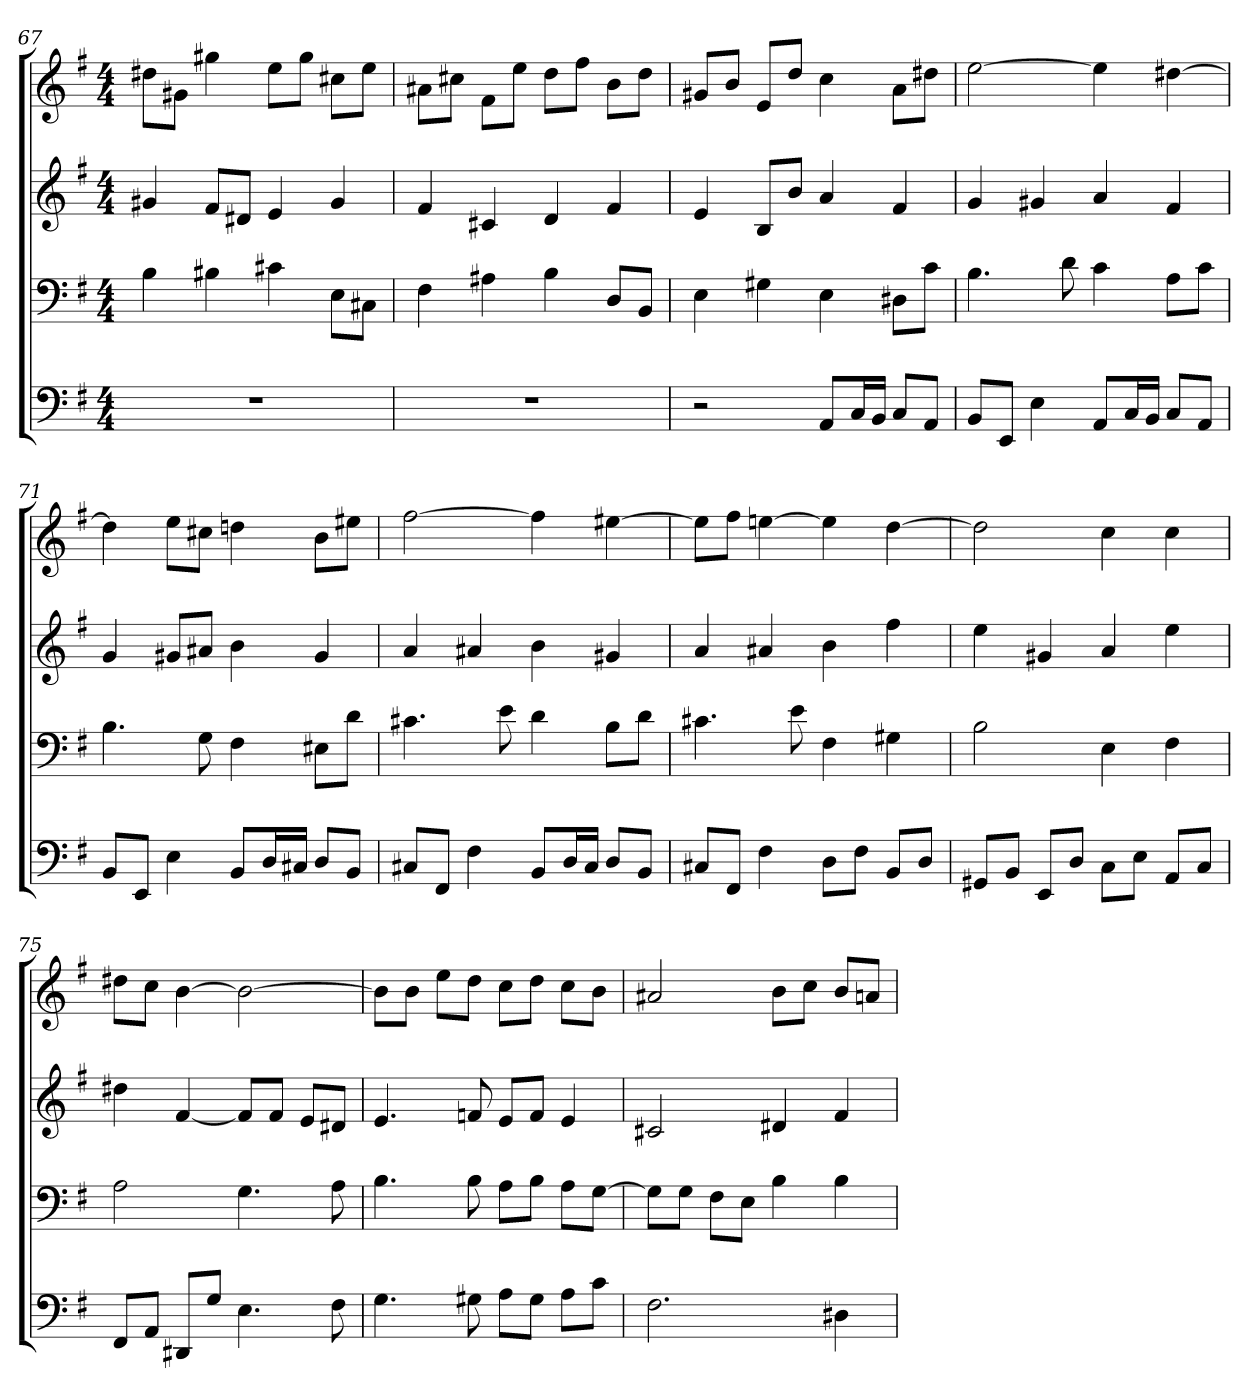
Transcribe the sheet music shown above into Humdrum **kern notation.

**kern	**kern	**kern	**kern
*part4	*part3	*part2	*part1
*staff4	*staff3	*staff2	*staff1
*k[f#]	*k[f#]	*k[f#]	*k[f#]
*M4/4	*M4/4	*M4/4	*M4/4
=67	=67	=67	=67
1r	4B	4g#X	8dd#XL
.	.	.	8g#XJ
.	4B#X	8f#L	4gg#X
.	.	8d#XJ	.
.	4c#X	4e	8eeL
.	.	.	8gg#J
.	8EL	4g#	8cc#XL
.	8C#XJ	.	8eeJ
=68	=68	=68	=68
1r	4F#	4f#	8a#XL
.	.	.	8cc#XJ
.	4A#X	4c#X	8f#L
.	.	.	8eeJ
.	4B	4d	8ddL
.	.	.	8ff#J
.	8DL	4f#	8bL
.	8BBJ	.	8ddJ
=69	=69	=69	=69
2r	4E	4e	8g#XL
.	.	.	8bJ
.	4G#X	8BL	8eL
.	.	8bJ	8ddJ
8AAL	4E	4a	4cc
16CL	.	.	.
16BBJJ	.	.	.
8CL	8D#XL	4f#	8aL
8AAJ	8cJ	.	8dd#XJ
=70	=70	=70	=70
8BBL	4.B	4g	[2ee
8EEJ	.	.	.
4E	.	4g#X	.
.	8d	.	.
8AAL	4c	4a	4ee]
16CL	.	.	.
16BBJJ	.	.	.
8CL	8AL	4f#	[4dd#X
8AAJ	8cJ	.	.
=71	=71	=71	=71
8BBL	4.B	4g	4dd#]
8EEJ	.	.	.
4E	.	8g#XL	8eeL
.	8G	8a#XJ	8cc#XJ
8BBL	4F#	4b	4ddn
16DL	.	.	.
16C#XJJ	.	.	.
8DL	8E#XL	4g#	8bL
8BBJ	8dJ	.	8ee#XJ
=72	=72	=72	=72
8C#XL	4.c#X	4a	[2ff#
8FF#J	.	.	.
4F#	.	4a#X	.
.	8e	.	.
8BBL	4d	4b	4ff#]
16DL	.	.	.
16C#JJ	.	.	.
8DL	8BL	4g#X	[4ee#X
8BBJ	8dJ	.	.
=73	=73	=73	=73
8C#XL	4.c#X	4a	8ee#L]
8FF#J	.	.	8ff#J
4F#	.	4a#X	[4een
.	8e	.	.
8DL	4F#	4b	4ee]
8F#J	.	.	.
8BBL	4G#X	4ff#	[4dd
8DJ	.	.	.
=74	=74	=74	=74
8GG#XL	2B	4ee	2dd]
8BBJ	.	.	.
8EEL	.	4g#X	.
8DJ	.	.	.
8CL	4E	4a	4cc
8EJ	.	.	.
8AAL	4F#	4ee	4cc
8CJ	.	.	.
=75	=75	=75	=75
8FF#L	2A	4dd#X	8dd#XL
8AAJ	.	.	8ccJ
8DD#XL	.	[4f#	[4b
8GJ	.	.	.
4.E	4.G	8f#L]	2b_
.	.	8f#J	.
.	.	8eL	.
8F#	8A	8d#XJ	.
=76	=76	=76	=76
4.G	4.B	4.e	8bL]
.	.	.	8bJ
.	.	.	8eeL
8G#X	8B	8fn	8ddJ
8AL	8AL	8eL	8ccL
8G#J	8BJ	8fJ	8ddJ
8AL	8AL	4e	8ccL
8cJ	[8GJ	.	8bJ
=77	=77	=77	=77
2.F#	8GL]	2c#X	2a#X
.	8GJ	.	.
.	8F#L	.	.
.	8EJ	.	.
.	4B	4d#X	8bL
.	.	.	8ccJ
4D#X	4B	4f#	8bL
.	.	.	8anJ
=	=	=	=
*-	*-	*-	*-
